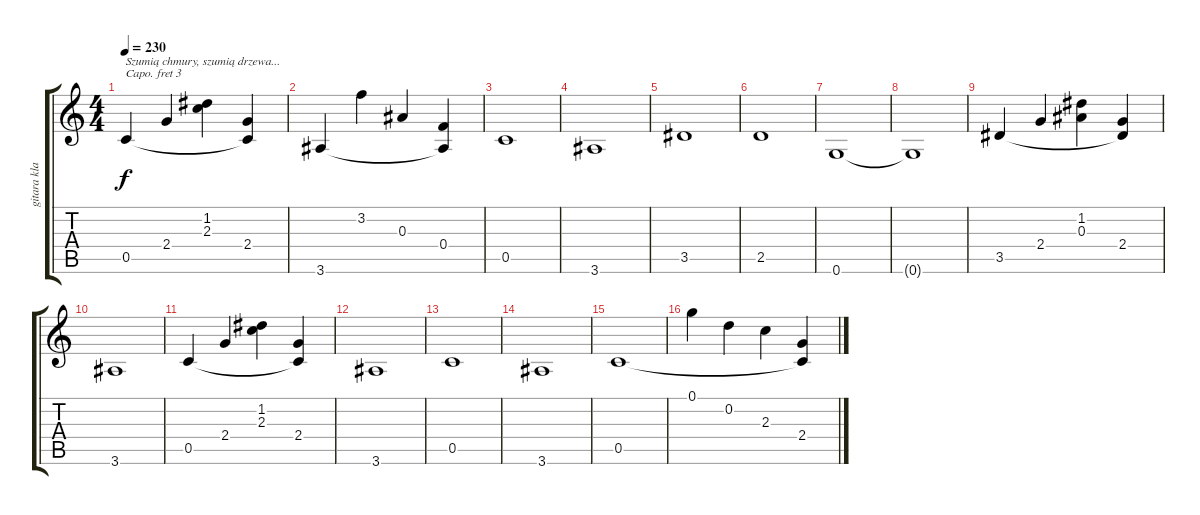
\track ("gitara klasyczna" "gitara kla") {instrument acousticguitarnylon}
\staff {score tabs}
\capo 3
\tuning (E4 B3 G3 D3 A2 E2) {hide}
\ts (4 4)
\tempo 230
\clef g2
\ks c
0.5.4{txt "Szumią chmury, szumią drzewa..." dy f} 2.4.4 (1.2 2.3).4 (2.4 0.5{t}).4 |
3.6.4 3.2.4 0.3.4 (0.4 3.6{t}).4 |
0.5.1 |
3.6.1 |
3.5.1 |
2.5.1 |
0.6.1 |
0.6{t}.1 |
3.5.4 2.4.4 (1.2 0.3).4 (2.4 3.5{t}).4 |
3.6.1 |
0.5.4 2.4.4 (1.2 2.3).4 (2.4 0.5{t}).4 |
3.6.1 |
0.5.1 |
3.6.1 |
0.5.1 |
0.1.4 0.2.4 2.3.4 (2.4 0.5{t}).4
